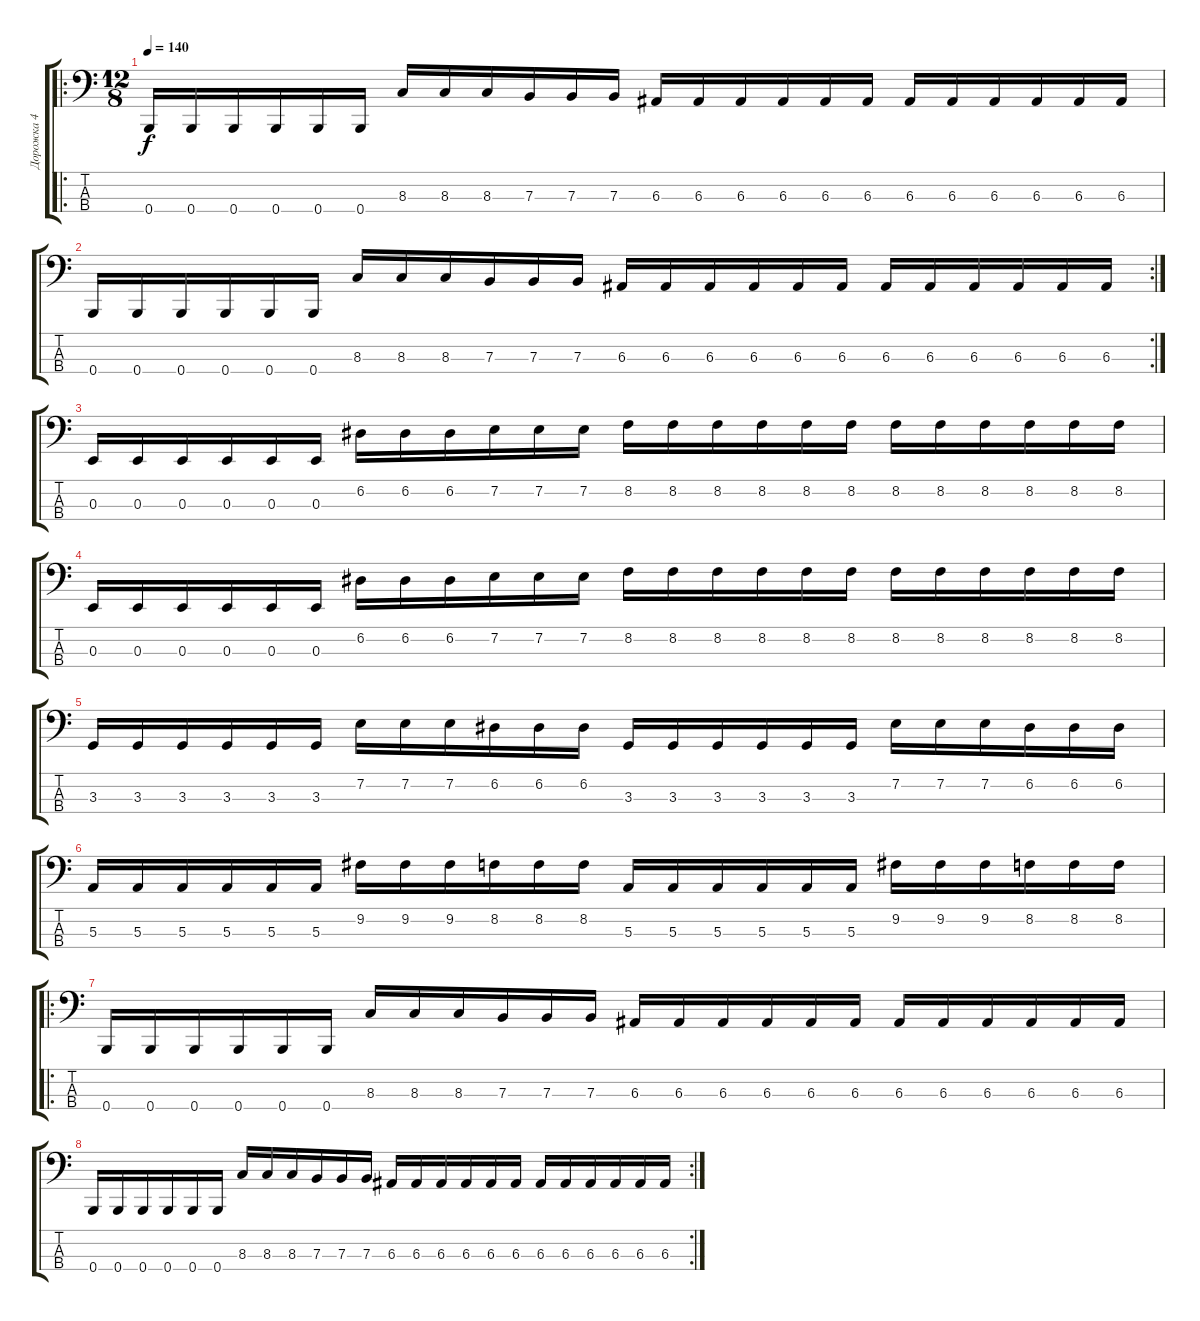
\track ("Дорожка 4" "Дорожка 4") {instrument electricbasspick}
\staff {score tabs}
\tuning (D2 A1 E1 B0) {hide}
\ro
\ts (12 8)
\tempo 140
\clef f4
\ks c
0.4.16{dy f instrument electricbasspick} 0.4.16 0.4.16 0.4.16 0.4.16 0.4.16 8.3.16 8.3.16 8.3.16 7.3.16 7.3.16 7.3.16 6.3.16 6.3.16 6.3.16 6.3.16 6.3.16 6.3.16 6.3.16 6.3.16 6.3.16 6.3.16 6.3.16 6.3.16 |
\rc 2
0.4.16 0.4.16 0.4.16 0.4.16 0.4.16 0.4.16 8.3.16 8.3.16 8.3.16 7.3.16 7.3.16 7.3.16 6.3.16 6.3.16 6.3.16 6.3.16 6.3.16 6.3.16 6.3.16 6.3.16 6.3.16 6.3.16 6.3.16 6.3.16 |
0.3.16 0.3.16 0.3.16 0.3.16 0.3.16 0.3.16 6.2.16 6.2.16 6.2.16 7.2.16 7.2.16 7.2.16 8.2.16 8.2.16 8.2.16 8.2.16 8.2.16 8.2.16 8.2.16 8.2.16 8.2.16 8.2.16 8.2.16 8.2.16 |
0.3.16 0.3.16 0.3.16 0.3.16 0.3.16 0.3.16 6.2.16 6.2.16 6.2.16 7.2.16 7.2.16 7.2.16 8.2.16 8.2.16 8.2.16 8.2.16 8.2.16 8.2.16 8.2.16 8.2.16 8.2.16 8.2.16 8.2.16 8.2.16 |
3.3.16 3.3.16 3.3.16 3.3.16 3.3.16 3.3.16 7.2.16 7.2.16 7.2.16 6.2.16 6.2.16 6.2.16 3.3.16 3.3.16 3.3.16 3.3.16 3.3.16 3.3.16 7.2.16 7.2.16 7.2.16 6.2.16 6.2.16 6.2.16 |
5.3.16 5.3.16 5.3.16 5.3.16 5.3.16 5.3.16 9.2.16 9.2.16 9.2.16 8.2.16 8.2.16 8.2.16 5.3.16 5.3.16 5.3.16 5.3.16 5.3.16 5.3.16 9.2.16 9.2.16 9.2.16 8.2.16 8.2.16 8.2.16 |
\ro
0.4.16 0.4.16 0.4.16 0.4.16 0.4.16 0.4.16 8.3.16 8.3.16 8.3.16 7.3.16 7.3.16 7.3.16 6.3.16 6.3.16 6.3.16 6.3.16 6.3.16 6.3.16 6.3.16 6.3.16 6.3.16 6.3.16 6.3.16 6.3.16 |
\rc 2
0.4.16 0.4.16 0.4.16 0.4.16 0.4.16 0.4.16 8.3.16 8.3.16 8.3.16 7.3.16 7.3.16 7.3.16 6.3.16 6.3.16 6.3.16 6.3.16 6.3.16 6.3.16 6.3.16 6.3.16 6.3.16 6.3.16 6.3.16 6.3.16
